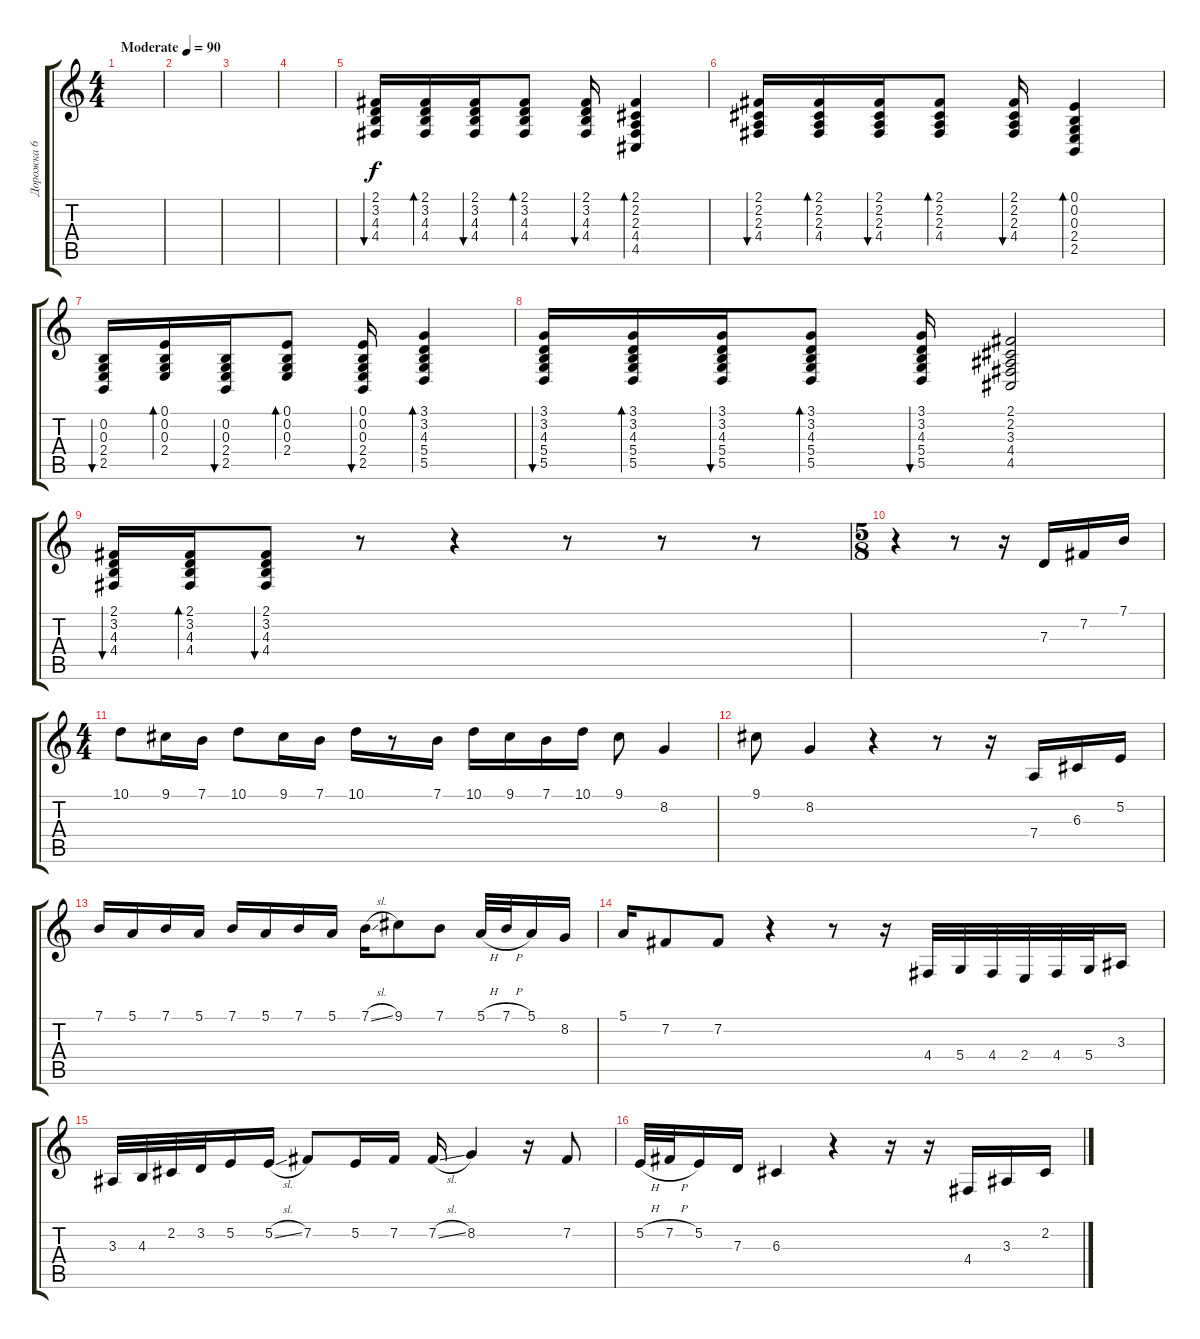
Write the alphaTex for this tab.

\track ("Дорожка 6" "Дорожка 6") {instrument pad1newage}
\staff {score tabs}
\tuning (E4 B3 G3 D3 A2 E2) {hide}
\ts (4 4)
\tempo (90 "Moderate")
\clef g2
\ks c
|
|
|
|
(2.1 3.2 4.3 4.4).16{bu 60} (2.1 3.2 4.3 4.4).16{bd 60} (2.1 3.2 4.3 4.4).16{bu 60} (2.1 3.2 4.3 4.4).8{bd 60} (2.1 3.2 4.3 4.4).16{bu 60} (2.1 2.2 2.3 4.4 4.5).4{bd 60} |
(2.1 2.2 2.3 4.4).16{bu 60} (2.1 2.2 2.3 4.4).16{bd 60} (2.1 2.2 2.3 4.4).16{bu 60} (2.1 2.2 2.3 4.4).8{bd 60} (2.1 2.2 2.3 4.4).16{bu 60} (0.1 0.2 0.3 2.4 2.5).4{bd 60} |
(0.2 0.3 2.4 2.5).16{bu 60} (0.1 0.2 0.3 2.4).16{bd 60} (0.2 0.3 2.4 2.5).16{bu 60} (0.1 0.2 0.3 2.4).8{bd 60} (0.1 0.2 0.3 2.4 2.5).16{bu 60} (3.1 3.2 4.3 5.4 5.5).4{bd 60} |
(3.1 3.2 4.3 5.4 5.5).16{bu 60} (3.1 3.2 4.3 5.4 5.5).16{bd 60} (3.1 3.2 4.3 5.4 5.5).16{bu 60} (3.1 3.2 4.3 5.4 5.5).8{bd 60} (3.1 3.2 4.3 5.4 5.5).16{bu 60} (2.1 2.2 3.3 4.4 4.5).2 |
(2.1 3.2 4.3 4.4).16{bu 60} (2.1 3.2 4.3 4.4).16{bd 60} (2.1 3.2 4.3 4.4).8{bu 60} r.8 r.4 r.8 r.8 r.8 |
\ts (5 8)
r.4 r.8 r.16 7.3.16 7.2.16 7.1.16 |
\ts (4 4)
10.1.8 9.1.16 7.1.16 10.1.8 9.1.16 7.1.16 10.1.16 r.8 7.1.16 10.1.16 9.1.16 7.1.16 10.1.16 9.1.8 8.2.4 |
9.1.8 8.2.4 r.4 r.8 r.16 7.4.16 6.3.16 5.2.16 |
7.1.16 5.1.16 7.1.16 5.1.16 7.1.16 5.1.16 7.1.16 5.1.16 7.1{sl}.16 9.1.8 7.1.8 5.1{h}.32 7.1{h}.32 5.1.16 8.2.16 |
5.1.16 7.2.8 7.2.8 r.4 r.8 r.16 4.4.32 5.4.32 4.4.32 2.4.32 4.4.32 5.4.32 3.3.16 |
3.3.32 4.3.32 2.2.32 3.2.32 5.2.16 5.2{sl}.16 7.2.8 5.2.16 7.2.16 7.2{sl}.16 8.2.4 r.16 7.2.8 |
5.2{h}.32 7.2{h}.32 5.2.16 7.3.16 6.3.4 r.4 r.16 r.16 4.4.16 3.3.16 2.2.16
